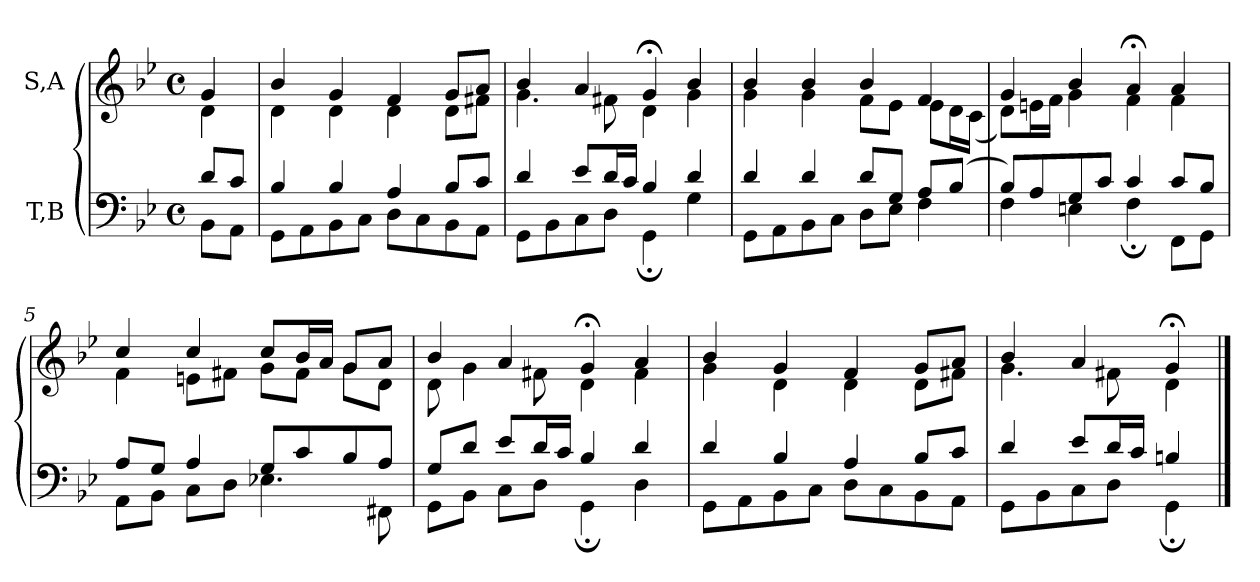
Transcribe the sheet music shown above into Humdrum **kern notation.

**kern	**kern
*part2	*part1
*staff2	*staff1
*I"T,B	*I"S,A
*clefF4	*clefG2
*k[b-e-]	*k[b-e-]
*M4/4	*M4/4
*met(c)	*met(c)
=	=
*^	*^
8dL	8BB-L	4g	4d
8cJ	8AAJ	.	.
=1	=1	=1	=1
4B-	8GGL	4b-	4d
.	8AA	.	.
4B-	8BB-	4g	4d
.	8CJ	.	.
4A	8DL	4f	4d
.	8C	.	.
8B-L	8BB-	8gL	8dL
8cJ	8AAJ	8aJ	8f#XJ
=2	=2	=2	=2
4d	8GGL	4b-	4.g
.	8BB-	.	.
8e-L	8C	4a	.
16dL	8DJ	.	8f#X
16cJJ	.	.	.
4B-	4GG;	4g;<	4d
4d	4G	4b-	4g
=3	=3	=3	=3
4d	8GGL	4b-	4g
.	8AA	.	.
4d	8BB-	4b-	4g
.	8CJ	.	.
8dL	8DL	4b-	8fL
8GJ	8E-J	.	8e-J
8AL	4F	4f	8e-L
(>8B-J	.	.	16dL
.	.	.	(<16cJJ
=4	=4	=4	=4
8B-L)	4F	4g	8dL)
8A	.	.	16enL
.	.	.	16fJJ
8G	4En	4b-	4g
8cJ	.	.	.
4c	4F;	4a;<	4f
8cL	8FFL	4a	4f
8B-J	8GGJ	.	.
=5	=5	=5	=5
8AL	8AAL	4cc	4f
8GJ	8BB-J	.	.
4A	8CL	4cc	8enL
.	8DJ	.	8f#XJ
8GL	4.E-X	8ccL	8gL
8c	.	16b-L	8f#J
.	.	16aJJ	.
8B-	.	8gL	8gL
8AJ	8FF#X	8aJ	8dJ
=6	=6	=6	=6
8GL	8GGL	4b-	8d
8dJ	8BB-J	.	4g
8e-L	8CL	4a	.
16dL	8DJ	.	8f#X
16cJJ	.	.	.
4B-	4GG;	4g;<	4d
4d	4D	4a	4f#
=7	=7	=7	=7
4d	8GGL	4b-	4g
.	8AA	.	.
4B-	8BB-	4g	4d
.	8CJ	.	.
4A	8DL	4f	4d
.	8C	.	.
8B-L	8BB-	8gL	8dL
8cJ	8AAJ	8aJ	8f#XJ
=83	=83	=83	=83
4d	8GGL	4b-	4.g
.	8BB-	.	.
8e-L	8C	4a	.
16dL	8DJ	.	8f#X
16cJJ	.	.	.
4Bn	4GG;	4g;<	4d
*v	*v	*	*
*	*v	*v
==	==
*-	*-
